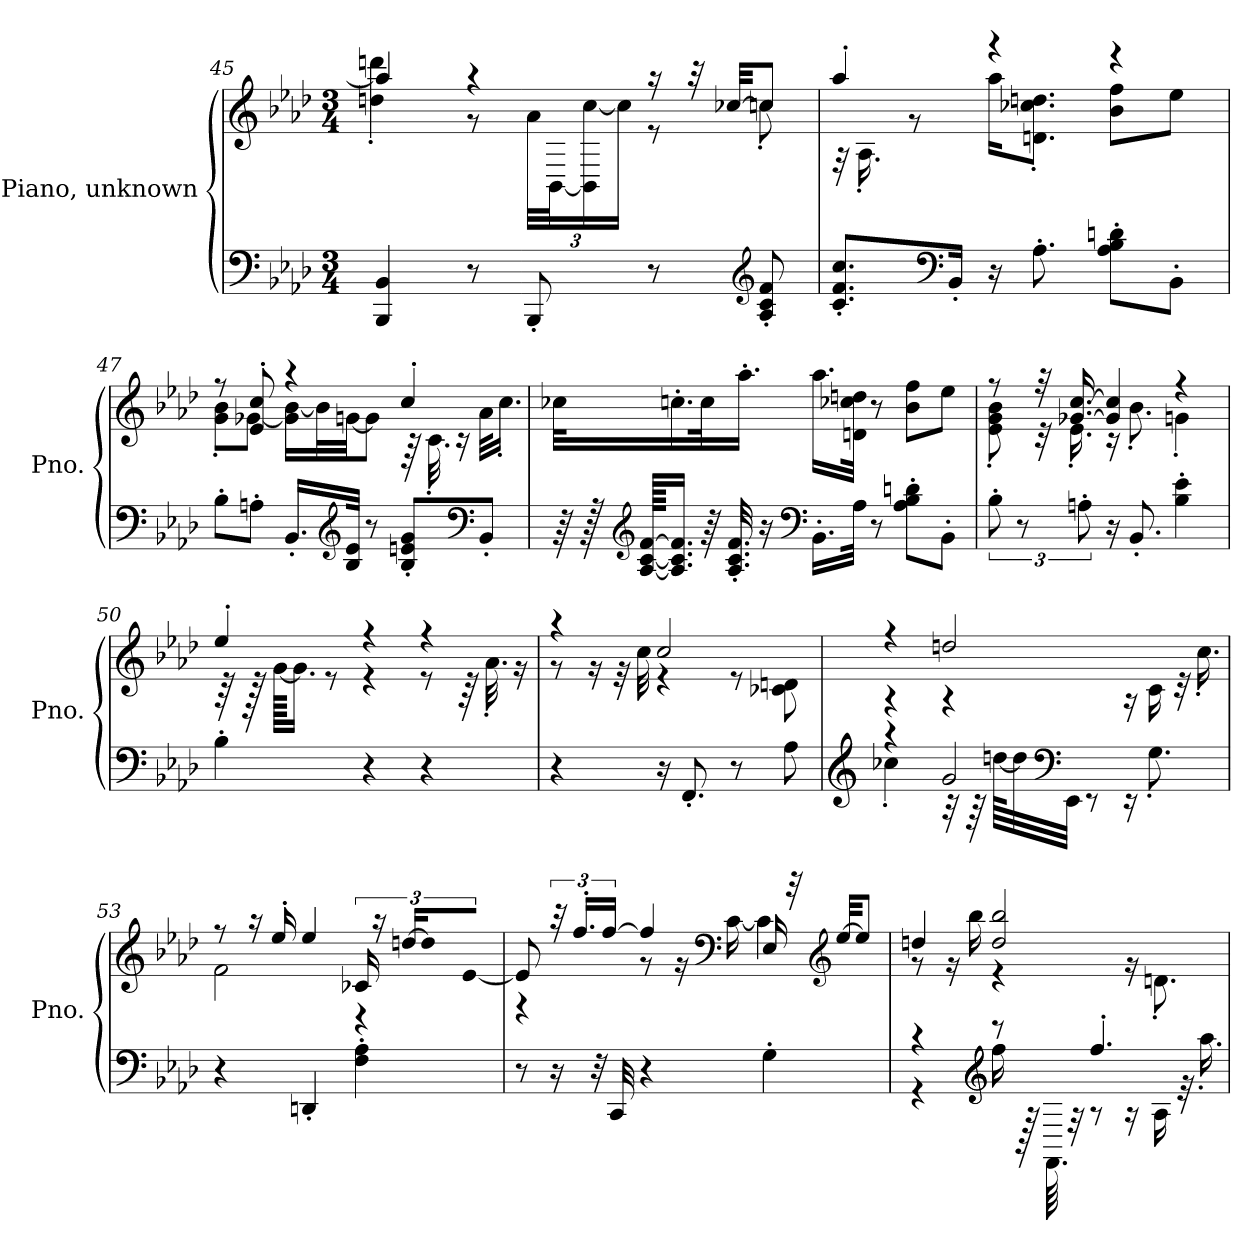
**kern	**kern
*part1	*part1
*staff2	*staff1
*I"Piano, unknown	*
*I'Pno.	*
*clefF4	*clefG2
*k[b-e-a-d-]	*k[b-e-a-d-]
*M3/4	*M3/4
=45	=45
*	*^
4BBB-/ 4BB-/	4aa-/]	4ddn\' 4dddn\'
8r	4r	8r
*	*	*Xbrackettup
8BBB-'/	.	48a-\LLL
.	.	[48BB-\J
.	.	24BB-\] [24cc\
.	.	24cc\JJ]
8r	16r	8r
.	32r	.
.	[32cc-X/KKL	.
*clefG2	*	*
8A-/' 8c/' 8f/'	8cc-/J]	8ccn'\
!!LO:LB:g=z	!!
=46	=46	=46
8.c/' 8.f/' 8.cc/'L	4aa-'/	32r
.	.	16.A-'\
.	.	8r
*clefF4	*	*
16BB-'/Jk	.	.
16r	4r	16aa-\KL
8.A-'\	.	8.dn\' 8.cc-X\' 8.ddn\'J
8A-\' 8B-\' 8dn\'L	4r	8b-\ 8ff\L
8BB-'\J	.	8ee-\J
=47	=47	=47
8B-'\L	8r	8g\' 8b-\'L
8An'\J	8e-/' 8cc/'	[8g-X\J
16.BB-'/LL	4r	16g-\] [16b-\LL
.	.	32b-\L]
*clefG2	*	*
32B-/ 32e-/JJk	.	[32gn\JJ
8r	.	8g\J]
8B-/' 8en/' 8g/'L	4cc'/	64r
.	.	32.c'\
.	.	16r
*clefF4	*	*
8BB-'/J	.	32a-\KLL
.	.	16.cc'\JJ
*	*v	*v
!!LO:LB:g=z
=48	=48
64r	32cc-X\KLL
128r	.
*clefG2	*
[128A-/ [128c/ [128f/KKKLL	.
16.A-/] 16.c/] 16.f/]JJ	16.ccn'\
64r	32cc\K
32.A-/' 32.c/' 32.f/'	.
.	16.aa-'\JJ
16r	.
*clefF4	*
16.BB-'\LL	16.aa-\LL
32A-\JJk	32dn\ 32cc-X\ 32ddn\JJk
8r	8r
8A-\' 8B-\' 8dn\'L	8b-\ 8ff\L
8BB-'\J	8ee-\J
=49	=49
*	*^
12B-'\	8r	8e-\' 8g\' 8b-\'
12r	.	.
.	32r	32r
.	[16.g-X/ [16.cc/	16.e-'\
12An'\	.	.
16r	4g-/] 4cc/]	16r
8.BB-'/	.	8.b-'\
4B-\' 4e-\'	4r	4gn'\
=50	=50	=50
4B-'\	4ee-'/	64r
.	.	128r
.	.	[128g\KKKLL
.	.	16.g\JJ]
.	.	8r
4r	4r	4r
4r	4r	8r
.	.	64r
.	.	32.a-'\
.	.	16r
!!LO:PB:g=z	!!
=51	=51	=51
4r	4r	8r
.	.	16r
.	.	32r
.	.	32cc\
16r	2cc/	4r
8.FF'/	.	.
8r	.	8r
8A-\	.	8c-X\ 8dn\
=52	=52	=52
*clefG2	*	*
*^	*	*
4r	4cc-X'\	4r	4r
2g/	32r	2ddn/	4r
.	64r	.	.
.	[64ddn\KLLL	.	.
.	32dd\]	.	.
*clefF4	*	*	*
.	32EE-\JJJ	.	.
.	8r	.	.
.	16r	.	16r
.	8.G'\	.	16c\
.	.	.	32r
.	.	.	16.cc'\
*v	*v	*	*
=53	=53	=53
4r	8r	2f\
.	16r	.
.	16ee-'/	.
4DDn'/	4ee-/	.
*	*brackettup	*
4F\' 4A-\'	24c-X/	4r
.	24r	.
.	[24ddn/LL	.
.	16dd/]	.
.	[16e-/JJ	.
!!LO:LB:g=z	!!
=54	=54	=54
8r	8e-/]	4r
16r	48r	.
.	24.ff'/LL	.
32r	.	.
.	[24ff/JJ	.
32CC/	.	.
4r	4ff/]	8r
.	.	16r
*	*clefF4	*
.	.	[16c\
4G'\	16E-/	4c\]
.	32r	.
*	*clefG2	*
.	[32ee-/KKL	.
.	8ee-/J]	.
=55	=55	=55
*^	*	*
4r	4r	4ddn/	8r
.	.	.	16r
.	.	.	16bb-\
*clefG2	*	*	*
8r	16ff\	2dd/ 2bb-/	4r
.	128r	.	.
.	64.FF\	.	.
.	32r	.	.
4.ff'/	8r	.	.
.	16r	.	16r
.	16A-\	.	8.dn'\
.	32r	.	.
.	16.aa-'\	.	.
*v	*v	*	*
*	*v	*v
=	=
*-	*-
